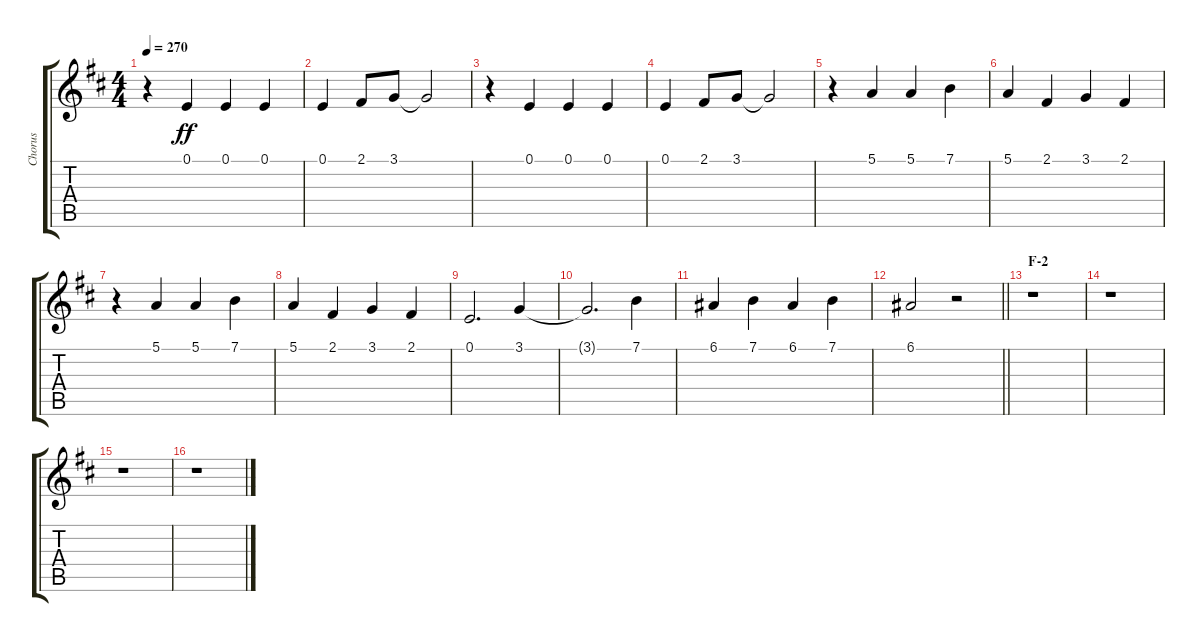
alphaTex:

\track ("Chorus" "Chorus") {instrument voiceoohs}
\staff {score tabs}
\tuning (E4 B3 G3 D3 A2 E2) {hide}
\ts (4 4)
\tempo 270
\clef g2
\ks d
r.4{dy ff} 0.1.4 0.1.4 0.1.4 |
0.1.4 2.1.8 3.1.8 3.1{t}.2 |
r.4 0.1.4 0.1.4 0.1.4 |
0.1.4 2.1.8 3.1.8 3.1{t}.2 |
r.4 5.1.4 5.1.4 7.1.4 |
5.1.4 2.1.4 3.1.4 2.1.4 |
r.4 5.1.4 5.1.4 7.1.4 |
5.1.4 2.1.4 3.1.4 2.1.4 |
0.1.2{d} 3.1.4 |
3.1{t}.2{d} 7.1.4 |
6.1.4 7.1.4 6.1.4 7.1.4 |
\barLineRight lightlight
6.1.2 r.2 |
\section ("" "F-2")
r.1 |
r.1 |
r.1 |
r.1
